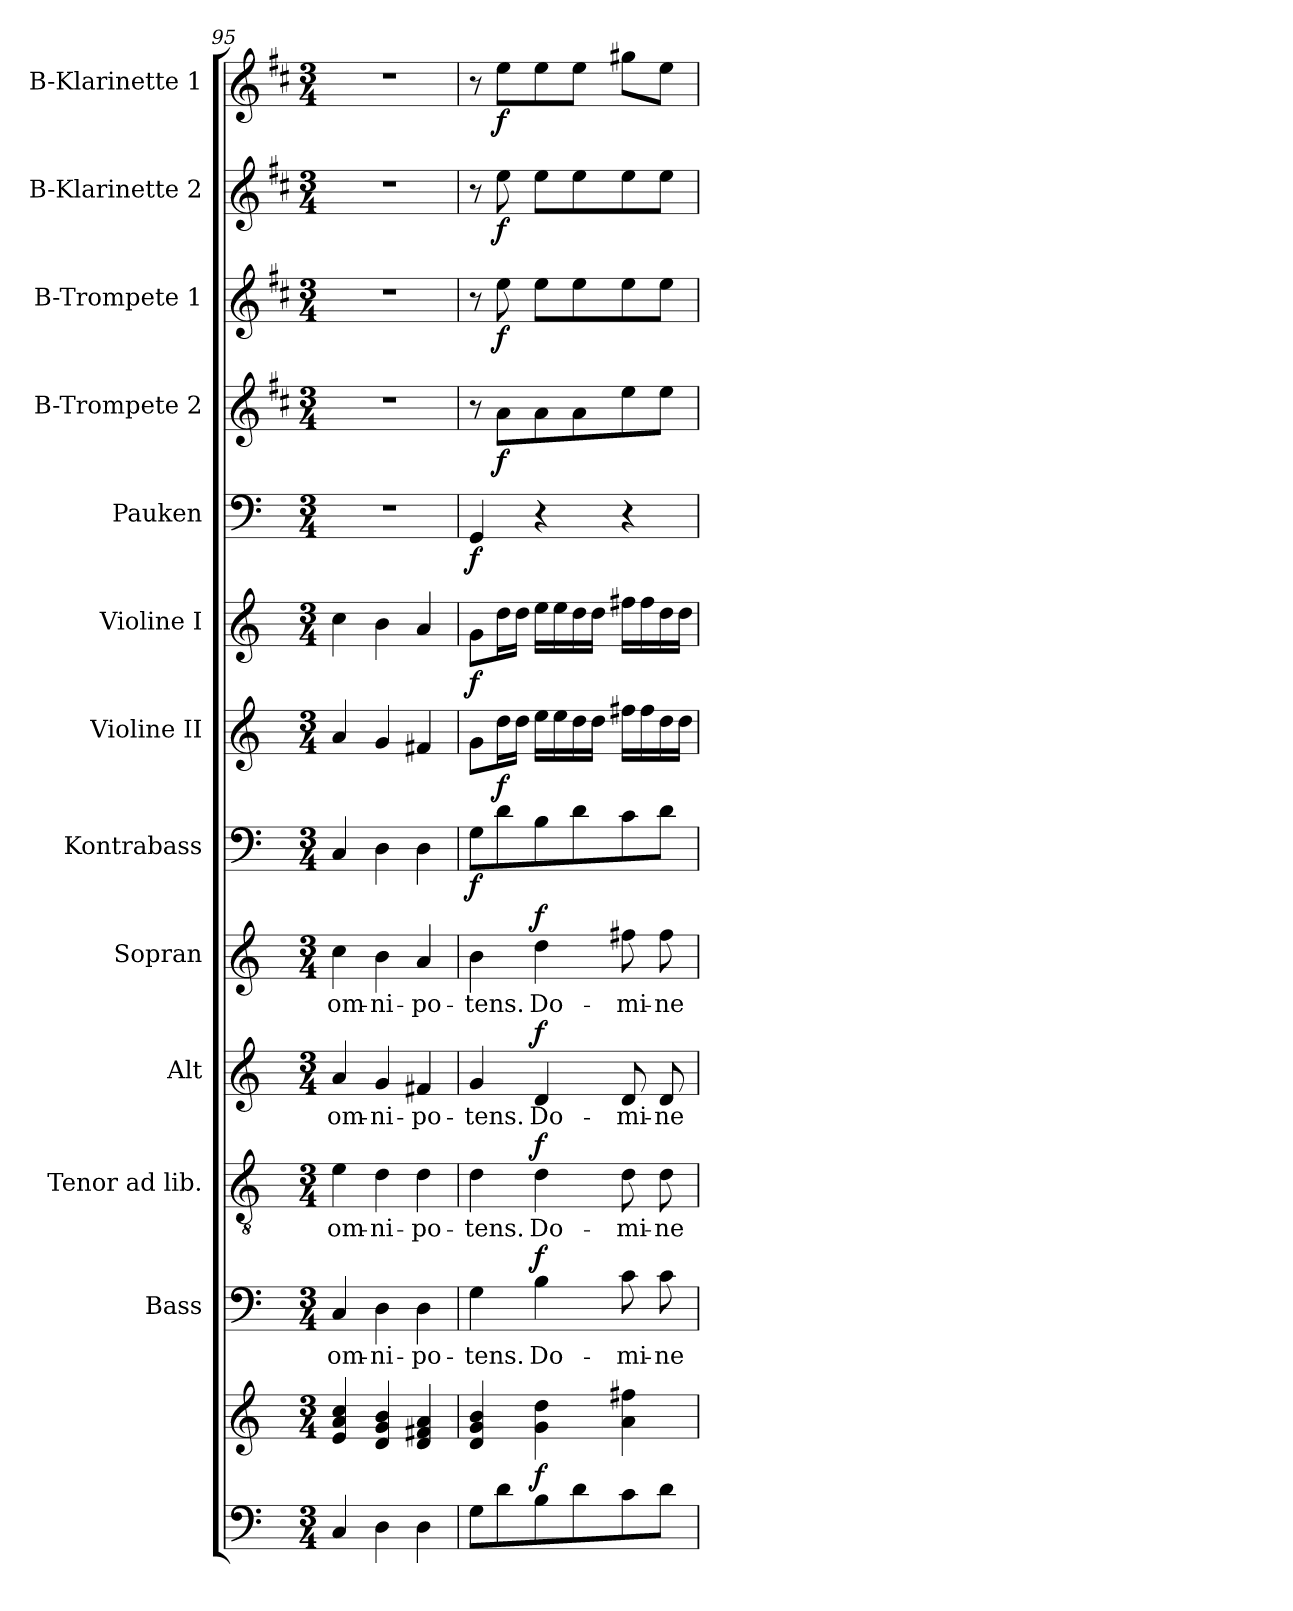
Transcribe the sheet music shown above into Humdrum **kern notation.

**kern	**kern	**dynam	**kern	**text	**dynam	**kern	**text	**dynam	**kern	**text	**dynam	**kern	**text	**dynam	**kern	**dynam	**kern	**dynam	**kern	**dynam	**kern	**dynam	**kern	**dynam	**kern	**dynam	**kern	**dynam	**kern	**dynam
*part13	*part13	*part13	*part12	*part12	*part12	*part11	*part11	*part11	*part10	*part10	*part10	*part9	*part9	*part9	*part8	*part8	*part7	*part7	*part6	*part6	*part5	*part5	*part4	*part4	*part3	*part3	*part2	*part2	*part1	*part1
*staff14	*staff13	*staff13/14	*staff12	*staff12	*staff12	*staff11	*staff11	*staff11	*staff10	*staff10	*staff10	*staff9	*staff9	*staff9	*staff8	*staff8	*staff7	*staff7	*staff6	*staff6	*staff5	*staff5	*staff4	*staff4	*staff3	*staff3	*staff2	*staff2	*staff1	*staff1
*	*	*	*I"Bass	*	*	*I"Tenor ad lib.	*	*	*I"Alt	*	*	*I"Sopran	*	*	*I"Kontrabass	*	*I"Violine II	*	*I"Violine I	*	*I"Pauken	*	*I"B-Trompete 2	*	*I"B-Trompete 1	*	*I"B-Klarinette 2	*	*I"B-Klarinette 1	*
*	*	*	*I'B.	*	*	*I'T.	*	*	*I'A.	*	*	*I'S.	*	*	*I'Kb.	*	*I'Vl. II	*	*I'Vl. I	*	*I'Pk.	*	*I'Trp. 2	*	*I'Trp. 1	*	*I'B Kl. 2	*	*I'B Kl. 1	*
!!LO:PB:g=z
*clefF4	*clefG2	*	*clefF4	*	*	*clefGv2	*	*	*clefG2	*	*	*clefG2	*	*	*clefF4	*	*clefG2	*	*clefG2	*	*clefF4	*	*clefG2	*	*clefG2	*	*clefG2	*	*clefG2	*
*	*	*	*	*	*	*	*	*	*	*	*	*	*	*	*ITrd7c12	*	*	*	*	*	*	*	*ITrd1c2	*	*ITrd1c2	*	*ITrd1c2	*	*ITrd1c2	*
*k[]	*k[]	*	*k[]	*	*	*k[]	*	*	*k[]	*	*	*k[]	*	*	*k[]	*	*k[]	*	*k[]	*	*k[]	*	*k[]	*	*k[]	*	*k[]	*	*k[]	*
*C:	*C:	*	*C:	*	*	*C:	*	*	*C:	*	*	*C:	*	*	*C:	*	*C:	*	*C:	*	*C:	*	*C:	*	*C:	*	*C:	*	*C:	*
*M3/4	*M3/4	*	*M3/4	*	*	*M3/4	*	*	*M3/4	*	*	*M3/4	*	*	*M3/4	*	*M3/4	*	*M3/4	*	*M3/4	*	*M3/4	*	*M3/4	*	*M3/4	*	*M3/4	*
=95	=95	=95	=95	=95	=95	=95	=95	=95	=95	=95	=95	=95	=95	=95	=95	=95	=95	=95	=95	=95	=95	=95	=95	=95	=95	=95	=95	=95	=95	=95
!	!	!	!	!LO:LY:b	!	!	!LO:LY:b	!	!	!LO:LY:b	!	!	!LO:LY:b	!	!	!	!	!	!	!	!	!	!	!	!	!	!	!	!	!
4C/	4e/ 4a/ 4cc/	.	4C/	om-	.	4e\	om-	.	4a/	om-	.	4cc\	om-	.	4CC/	.	4a/	.	4cc\	.	2.r	.	2.r	.	2.r	.	2.r	.	2.r	.
!	!	!	!	!LO:LY:b	!	!	!LO:LY:b	!	!	!LO:LY:b	!	!	!LO:LY:b	!	!	!	!	!	!	!	!	!	!	!	!	!	!	!	!	!
4D\	4d/ 4g/ 4b/	.	4D\	-ni-	.	4d\	-ni-	.	4g/	-ni-	.	4b\	-ni-	.	4DD\	.	4g/	.	4b\	.	.	.	.	.	.	.	.	.	.	.
!	!	!	!	!LO:LY:b	!	!	!LO:LY:b	!	!	!LO:LY:b	!	!	!LO:LY:b	!	!	!	!	!	!	!	!	!	!	!	!	!	!	!	!	!
4D\	4d/ 4f#X/ 4a/	.	4D\	-po-	.	4d\	-po-	.	4f#X/	-po-	.	4a/	-po-	.	4DD\	.	4f#X/	.	4a/	.	.	.	.	.	.	.	.	.	.	.
=96	=96	=96	=96	=96	=96	=96	=96	=96	=96	=96	=96	=96	=96	=96	=96	=96	=96	=96	=96	=96	=96	=96	=96	=96	=96	=96	=96	=96	=96	=96
!	!	!	!	!LO:LY:b	!	!	!LO:LY:b	!	!	!LO:LY:b	!	!	!LO:LY:b	!	!	!LO:DY:b	!	!	!	!LO:DY:b	!	!LO:DY:b	!	!	!	!	!	!	!	!
8G\L	4d/ 4g/ 4b/	.	4G\	-tens.	.	4d\	-tens.	.	4g/	-tens.	.	4b\	-tens.	.	8GG\L	f	8g\L	.	8g\L	f	4GG/	f	8r	.	8r	.	8r	.	8r	.
!	!	!	!	!	!	!	!	!	!	!	!	!	!	!	!	!	!	!LO:DY:b	!	!	!	!	!	!LO:DY:b	!	!LO:DY:b	!	!LO:DY:b	!	!LO:DY:b
8d\	.	.	.	.	.	.	.	.	.	.	.	.	.	.	8D\	.	16dd\L	f	16dd\L	.	.	.	8g\L	f	8dd\	f	8dd\	f	8dd\L	f
.	.	.	.	.	.	.	.	.	.	.	.	.	.	.	.	.	16dd\JJ	.	16dd\JJ	.	.	.	.	.	.	.	.	.	.	.
!	!	!LO:DY:b	!	!LO:LY:b	!LO:DY:a	!	!LO:LY:b	!LO:DY:a	!	!LO:LY:b	!LO:DY:a	!	!LO:LY:b	!LO:DY:a	!	!	!	!	!	!	!	!	!	!	!	!	!	!	!	!
8B\	4g\ 4dd\	f	4B\	Do-	f	4d\	Do-	f	4d/	Do-	f	4dd\	Do-	f	8BB\	.	16ee\LL	.	16ee\LL	.	4r	.	8g\	.	8dd\L	.	8dd\L	.	8dd\	.
.	.	.	.	.	.	.	.	.	.	.	.	.	.	.	.	.	16ee\	.	16ee\	.	.	.	.	.	.	.	.	.	.	.
8d\	.	.	.	.	.	.	.	.	.	.	.	.	.	.	8D\	.	16dd\	.	16dd\	.	.	.	8g\	.	8dd\	.	8dd\	.	8dd\J	.
.	.	.	.	.	.	.	.	.	.	.	.	.	.	.	.	.	16dd\JJ	.	16dd\JJ	.	.	.	.	.	.	.	.	.	.	.
!	!	!	!	!LO:LY:b	!	!	!LO:LY:b	!	!	!LO:LY:b	!	!	!LO:LY:b	!	!	!	!	!	!	!	!	!	!	!	!	!	!	!	!	!
8c\	4a\ 4ff#X\	.	8c\	-mi-	.	8d\	-mi-	.	8d/	-mi-	.	8ff#X\	-mi-	.	8C\	.	16ff#X\LL	.	16ff#X\LL	.	4r	.	8dd\	.	8dd\	.	8dd\	.	8ff#X\L	.
.	.	.	.	.	.	.	.	.	.	.	.	.	.	.	.	.	16ff#\	.	16ff#\	.	.	.	.	.	.	.	.	.	.	.
!	!	!	!	!LO:LY:b	!	!	!LO:LY:b	!	!	!LO:LY:b	!	!	!LO:LY:b	!	!	!	!	!	!	!	!	!	!	!	!	!	!	!	!	!
8d\J	.	.	8c\	-ne	.	8d\	-ne	.	8d/	-ne	.	8ff#\	-ne	.	8D\J	.	16dd\	.	16dd\	.	.	.	8dd\J	.	8dd\J	.	8dd\J	.	8dd\J	.
.	.	.	.	.	.	.	.	.	.	.	.	.	.	.	.	.	16dd\JJ	.	16dd\JJ	.	.	.	.	.	.	.	.	.	.	.
=	=	=	=	=	=	=	=	=	=	=	=	=	=	=	=	=	=	=	=	=	=	=	=	=	=	=	=	=	=	=
*-	*-	*-	*-	*-	*-	*-	*-	*-	*-	*-	*-	*-	*-	*-	*-	*-	*-	*-	*-	*-	*-	*-	*-	*-	*-	*-	*-	*-	*-	*-
